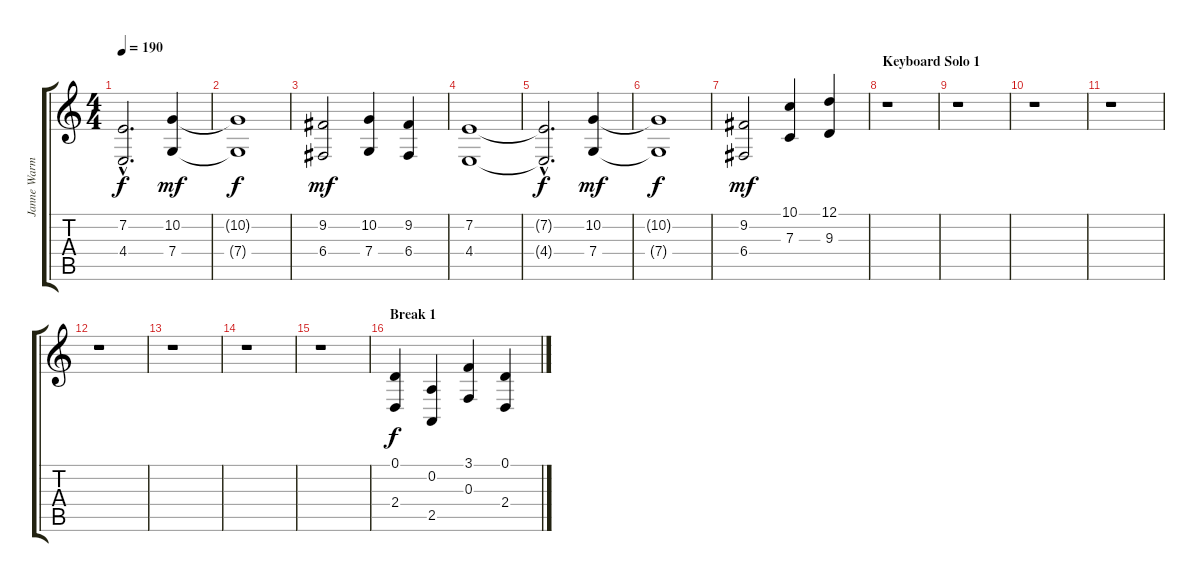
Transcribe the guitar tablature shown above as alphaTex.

\track ("Janne Warman (Keyboard LH)" "Janne Warm") {instrument pad8sweep}
\staff {score tabs}
\tuning (D4 A3 F3 C3 G2 D2) {hide}
\ts (4 4)
\tempo 190
\clef g2
\ks c
(7.2{hac t} 4.4{hac t}).2{d dy f} (10.2 7.4).4{dy mf} |
(10.2{t} 7.4{t}).1{dy f} |
(9.2 6.4).2{dy mf} (10.2 7.4).4 (9.2 6.4).4 |
(7.2 4.4).1 |
(7.2{hac t} 4.4{hac t}).2{d dy f} (10.2 7.4).4{dy mf} |
(10.2{t} 7.4{t}).1{dy f} |
(9.2 6.4).2{dy mf} (10.1 7.3).4 (12.1 9.3).4 |
\section ("" "Keyboard Solo 1")
r.1 |
r.1 |
r.1 |
r.1 |
r.1 |
r.1 |
r.1 |
r.1 |
\section ("" "Break 1")
(0.1 2.4).4{dy f instrument stringensemble1} (0.2 2.5).4 (3.1 0.3).4 (0.1 2.4).4
